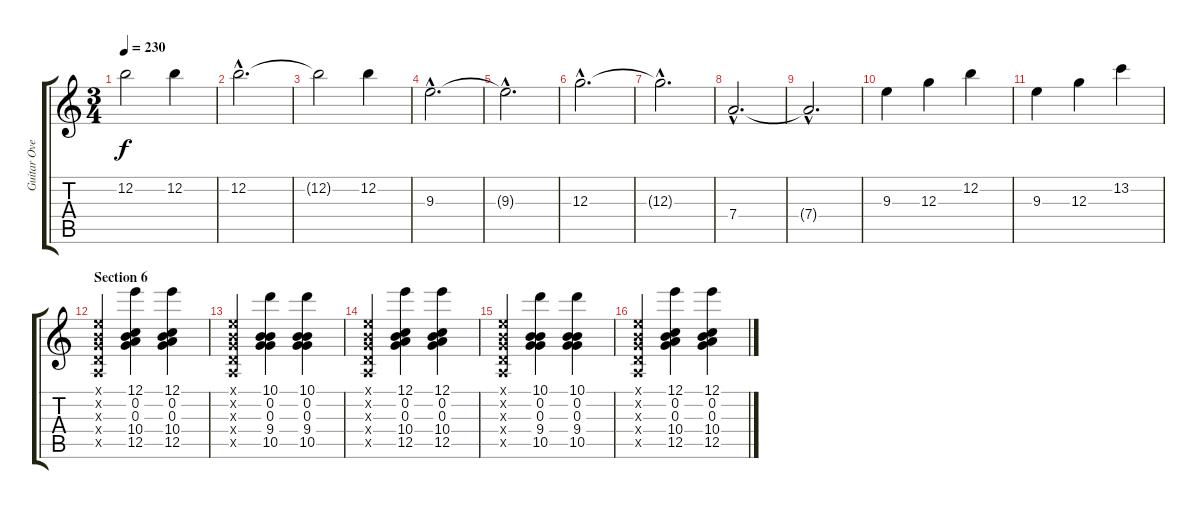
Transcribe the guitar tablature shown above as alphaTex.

\track ("Guitar Overdub" "Guitar Ove") {instrument acousticguitarsteel}
\staff {score tabs}
\tuning (E4 B3 G3 D3 A2 E2) {hide}
\ts (3 4)
\tempo 230
\clef g2
\ks c
12.2{t}.2{dy f} 12.2.4 |
12.2{hac}.2{d} |
12.2{t}.2 12.2.4 |
9.3{hac}.2{d} |
9.3{hac t}.2{d} |
12.3{hac}.2{d} |
12.3{hac t}.2{d} |
7.4{hac}.2{d} |
7.4{hac t}.2{d} |
9.3.4 12.3.4 12.2.4 |
9.3.4 12.3.4 13.2.4 |
\section ("" "Section 6")
(0.1{x} 0.2{x} 0.3{x} 0.4{x} 0.5{x}).4 (12.1 0.2 0.3 10.4 12.5).4 (12.1 0.2 0.3 10.4 12.5).4 |
(0.1{x} 0.2{x} 0.3{x} 0.4{x} 0.5{x}).4 (10.1 0.2 0.3 9.4 10.5).4 (10.1 0.2 0.3 9.4 10.5).4 |
(0.1{x} 0.2{x} 0.3{x} 0.4{x} 0.5{x}).4 (12.1 0.2 0.3 10.4 12.5).4 (12.1 0.2 0.3 10.4 12.5).4 |
(0.1{x} 0.2{x} 0.3{x} 0.4{x} 0.5{x}).4 (10.1 0.2 0.3 9.4 10.5).4 (10.1 0.2 0.3 9.4 10.5).4 |
(0.1{x} 0.2{x} 0.3{x} 0.4{x} 0.5{x}).4 (12.1 0.2 0.3 10.4 12.5).4 (12.1 0.2 0.3 10.4 12.5).4
